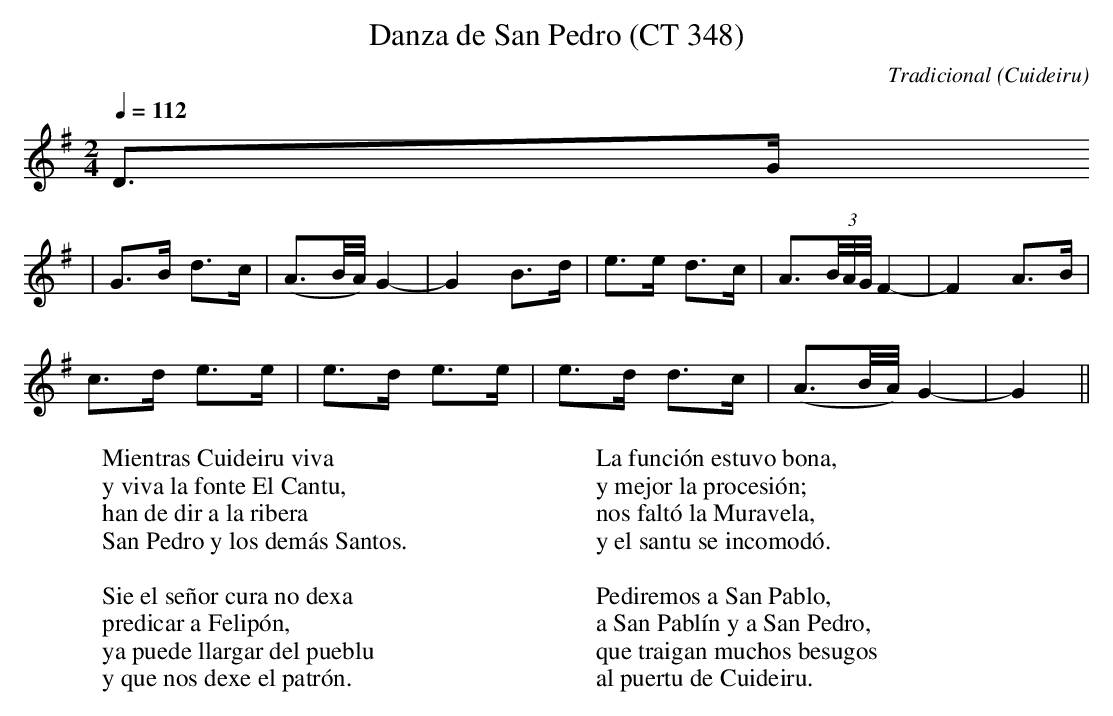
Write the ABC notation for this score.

X:1
T:Danza de San Pedro (CT 348)
C:Tradicional
O:Cuideiru
M:2/4
L:1/8
Q:1/4=112
K:G
D>G
|G>B d>c|(A3/2B/4A/4) G2-|G2 B>d|e>e d>c|A3/2(3B/4A/4G/4 F2-|F2 A>B|
c>d e>e|e>d e>e|e>d d>c|(A3/2B/4A/4) G2-|G2||
W:Mientras Cuideiru viva
W:y viva la fonte El Cantu,
W:han de dir a la ribera
W:San Pedro y los demás Santos.
W:
W:Sie el señor cura no dexa
W:predicar a Felipón,
W:ya puede llargar del pueblu
W:y que nos dexe el patrón.
W:
W:La función estuvo bona,
W:y mejor la procesión;
W:nos faltó la Muravela,
W:y el santu se incomodó.
W:
W:Pediremos a San Pablo,
W:a San Pablín y a San Pedro,
W:que traigan muchos besugos
W:al puertu de Cuideiru.
W:
